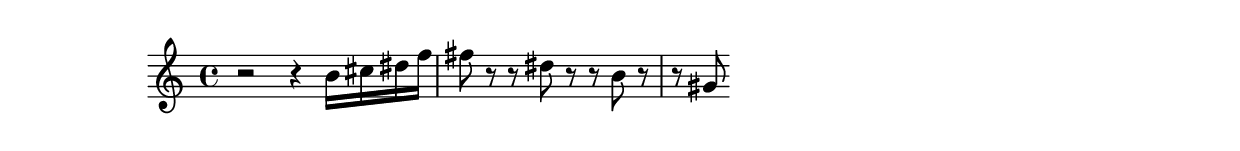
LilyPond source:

\version "2.18.2"

\relative c'' {
  r2 r4 b16 cis dis f | fis8 r8 r8 dis8 r8 r8 b8 r8 r8 gis8
}